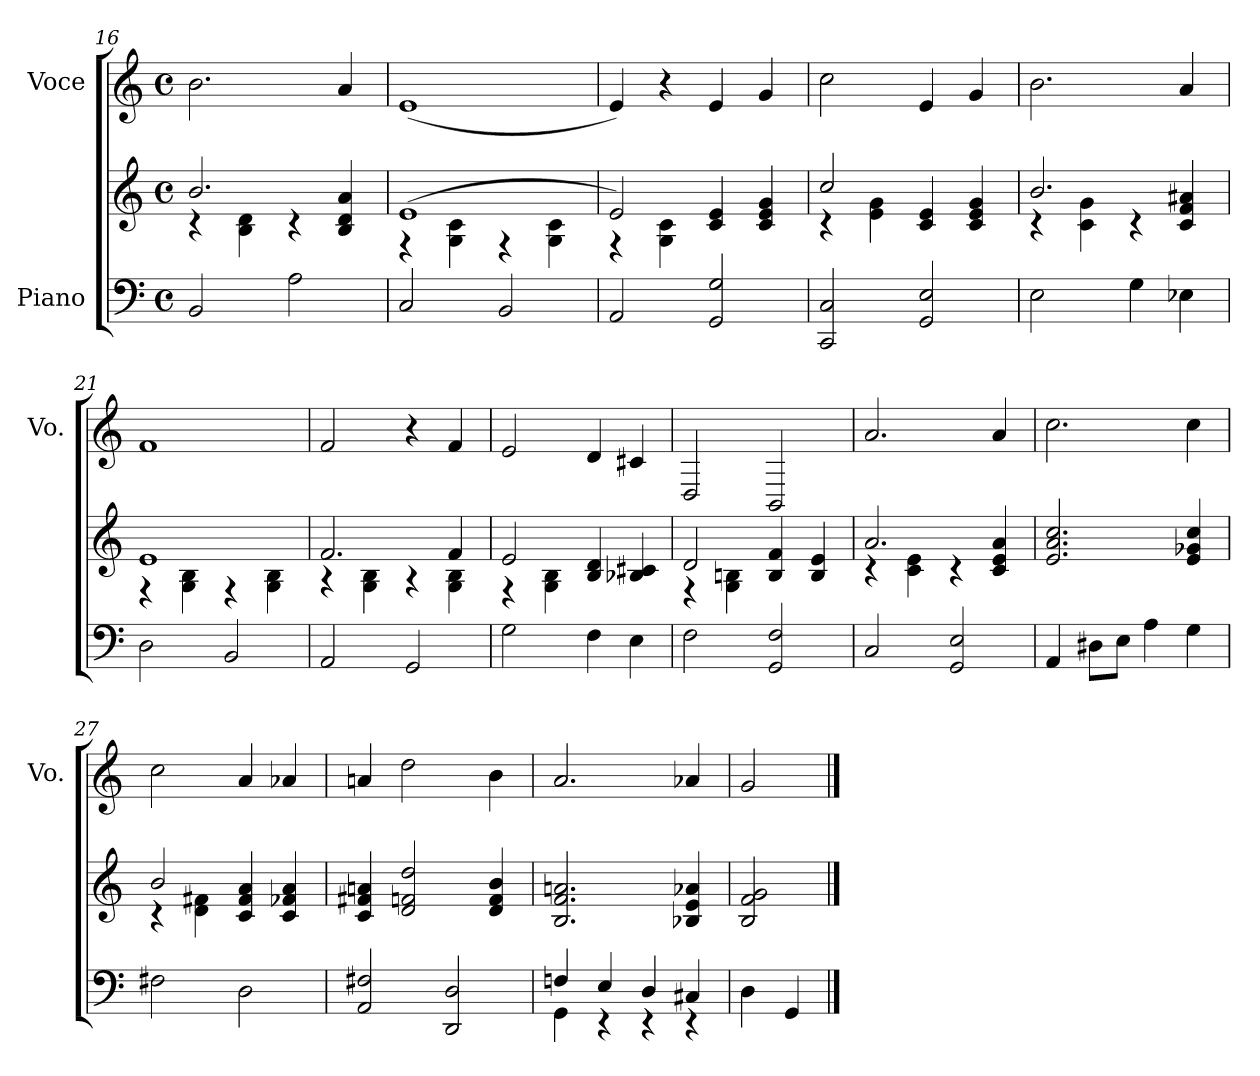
**kern	**kern	**kern
*part2	*part2	*part1
*staff3	*staff2	*staff1
*I"Piano	*	*I"Voce
*	*	*I'Vo.
*clefF4	*clefG2	*clefG2
*k[]	*k[]	*k[]
*M4/4	*M4/4	*M4/4
*met(c)	*met(c)	*met(c)
=16	=16	=16
*	*^	*
2BB/	2.b/	4r	2.b\
.	.	4B\ 4d\	.
2A\	.	4r	.
.	4B/ 4d/ 4a/	4ryy	4a/
=17	=17	=17	=17
2C/	(>1e	4r	(<1e
.	.	4G\ 4c\	.
2BB/	.	4r	.
.	.	4G\ 4c\	.
=18	=18	=18	=18
2AA/	2e/)	4r	4e/)
.	.	4G\ 4c\	4r
2GG/ 2G/	4c/ 4e/	2ryy	4e/
.	4c/ 4e/ 4g/	.	4g/
=19	=19	=19	=19
2CC/ 2C/	2cc/	4r	2cc\
.	.	4e\ 4g\	.
2GG/ 2E/	4c/ 4e/	2ryy	4e/
.	4c/ 4e/ 4g/	.	4g/
=20	=20	=20	=20
2E\	2.b/	4r	2.b\
.	.	4c\ 4g\	.
4G\	.	4r	.
4E-X\	4c/ 4f/ 4a#X/	4ryy	4a/
!!LO:LB:g=z
=21	=21	=21	=21
2D\	1e	4r	1f
.	.	4G\ 4B\	.
2BB/	.	4r	.
.	.	4G\ 4B\	.
=22	=22	=22	=22
2AA/	2.f/	4r	2f/
.	.	4G\ 4B\	.
2GG/	.	4r	4r
.	4f/	4G\ 4B\	4f/
=23	=23	=23	=23
2G\	2e/	4r	2e/
.	.	4G\ 4B\	.
4F\	4B/ 4d/	2ryy	4d/
4E\	4B-X/ 4c#X/	.	4c#X/
=24	=24	=24	=24
2F\	2d/	4r	2D/
.	.	4G\ 4Bn\	.
2GG/ 2F/	4B/ 4f/	2ryy	2BB/
.	4B/ 4e/	.	.
=25	=25	=25	=25
2C/	2.a/	4r	2.a/
.	.	4c\ 4e\	.
2GG/ 2E/	.	4r	.
.	4c/ 4e/ 4a/	4ryy	4a/
*	*v	*v	*
=26	=26	=26
4AA/	2.e/ 2.a/ 2.cc/	2.cc\
8D#X\L	.	.
8E\J	.	.
4A\	.	.
4G\	4e/ 4g-X/ 4cc/	4cc\
=27	=27	=27
*	*^	*
2F#X\	2b/	4r	2cc\
.	.	4d\ 4f#X\	.
2D\	4c/ 4f#/ 4a/	2ryy	4a/
.	4c/ 4f-X/ 4a/	.	4a-X/
*	*v	*v	*
!!LO:PB:g=z
=28	=28	=28
2AA/ 2F#X/	4c/ 4f#X/ 4an/	4an/
.	2d/ 2fn/ 2dd/	2dd\
2DD/ 2D/	.	.
.	4d/ 4f/ 4b/	4b\
=29	=29	=29
*^	*	*
4Fn/	4GG\	2.B/ 2.f/ 2.an/	2.a/
4E/	4r	.	.
4D/	4r	.	.
4C#X/	4r	4B-X/ 4e/ 4a-X/	4a-X/
*v	*v	*	*
=30	=30	=30
4D\	2B/ 2f/ 2g/	2g/
4GG/	.	.
==	==	==
*-	*-	*-
